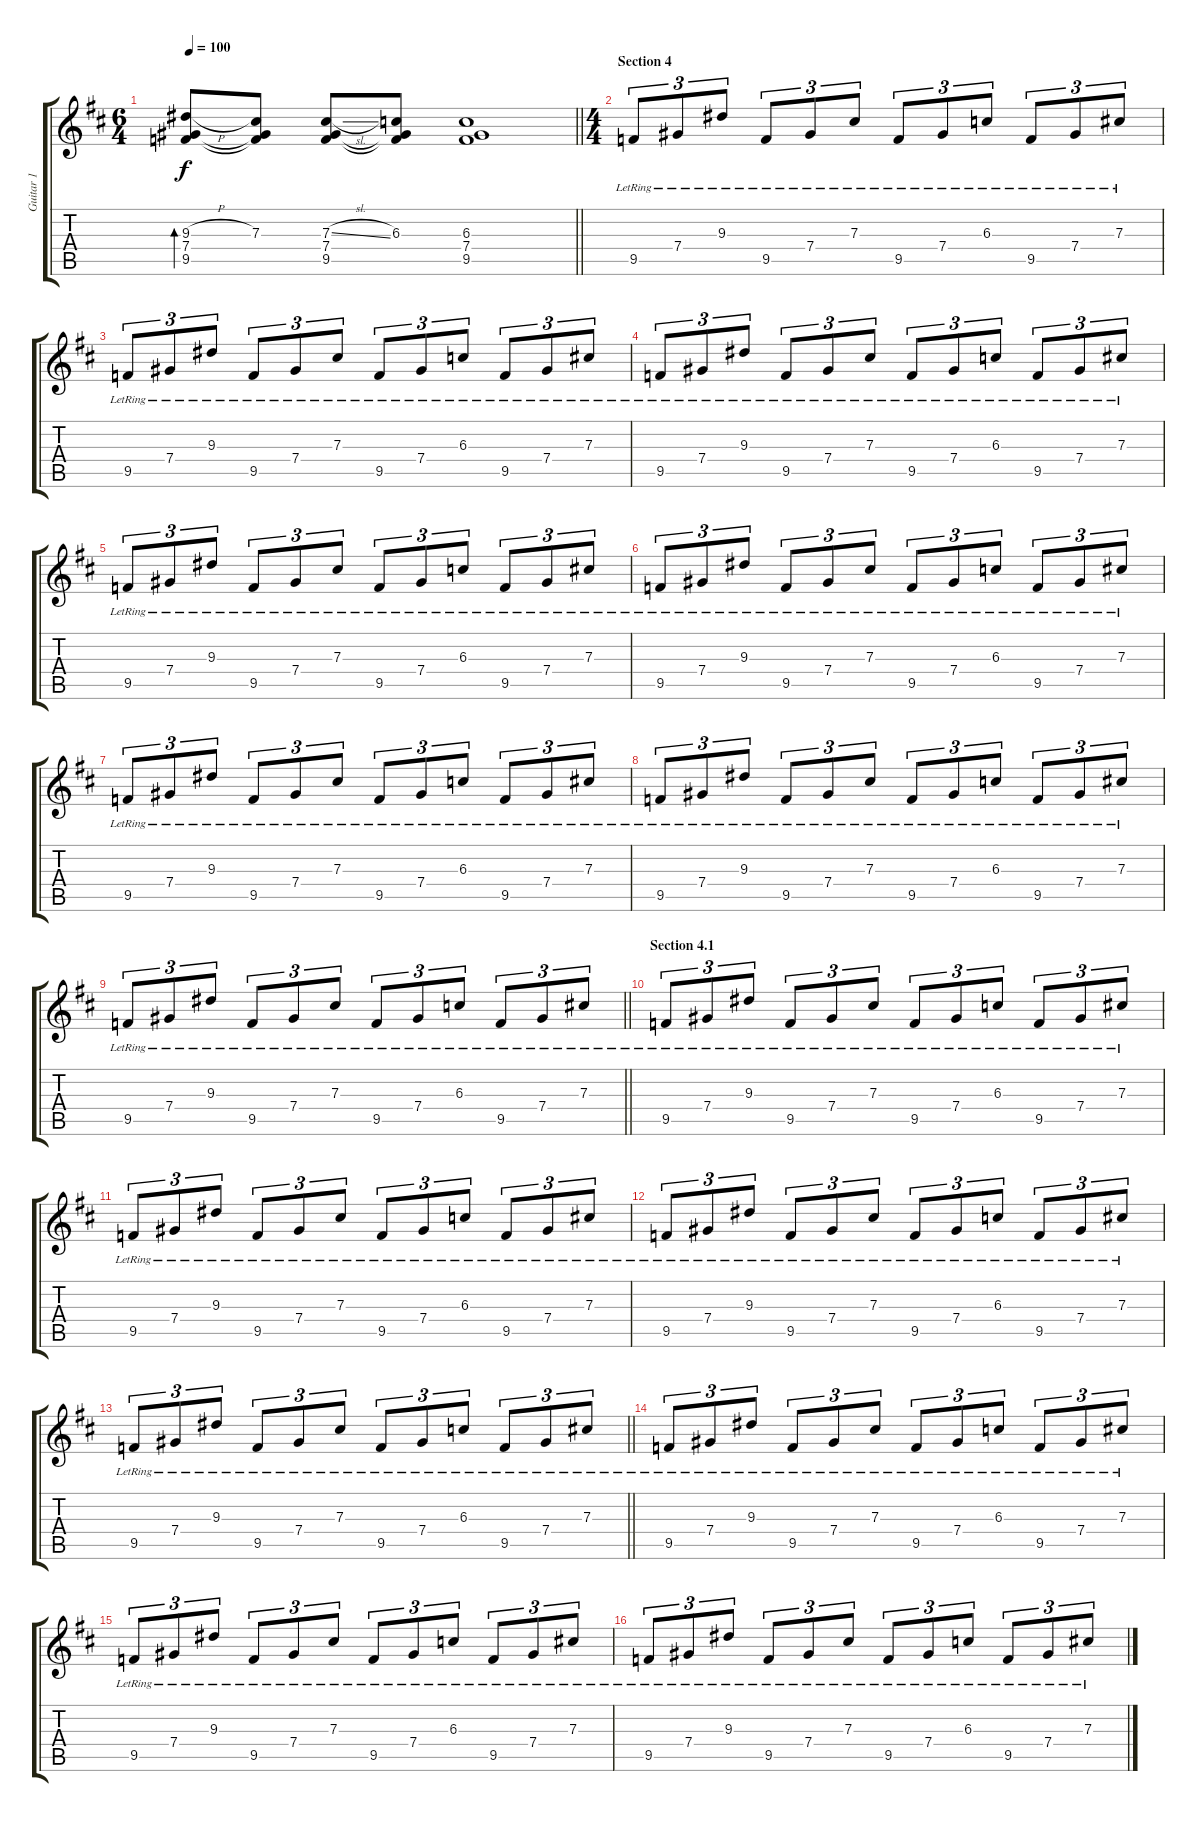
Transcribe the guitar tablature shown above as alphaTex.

\track ("Guitar 1" "Guitar 1") {instrument electricguitarclean}
\staff {score tabs}
\tuning (Eb4 Bb3 Gb3 Db3 Ab2 Eb2) {hide}
\ts (6 4)
\tempo 100
\clef g2
\barLineRight lightlight
\ks d
(9.3{h} 7.4 9.5).8{bd 60 dy f} (7.3 7.4{t} 9.5{t}).8 (7.3{sl} 7.4 9.5).8 (6.3 7.4{t} 9.5{t}).8 (6.3 7.4 9.5).1 |
\ts (4 4)
\section ("" "Section 4")
9.5{lr}.8{tu (3 2)} 7.4{lr}.8{tu (3 2)} 9.3{lr}.8{tu (3 2)} 9.5{lr}.8{tu (3 2)} 7.4{lr}.8{tu (3 2)} 7.3{lr}.8{tu (3 2)} 9.5{lr}.8{tu (3 2)} 7.4{lr}.8{tu (3 2)} 6.3{lr}.8{tu (3 2)} 9.5{lr}.8{tu (3 2)} 7.4{lr}.8{tu (3 2)} 7.3{lr}.8{tu (3 2)} |
9.5{lr}.8{tu (3 2)} 7.4{lr}.8{tu (3 2)} 9.3{lr}.8{tu (3 2)} 9.5{lr}.8{tu (3 2)} 7.4{lr}.8{tu (3 2)} 7.3{lr}.8{tu (3 2)} 9.5{lr}.8{tu (3 2)} 7.4{lr}.8{tu (3 2)} 6.3{lr}.8{tu (3 2)} 9.5{lr}.8{tu (3 2)} 7.4{lr}.8{tu (3 2)} 7.3{lr}.8{tu (3 2)} |
9.5{lr}.8{tu (3 2)} 7.4{lr}.8{tu (3 2)} 9.3{lr}.8{tu (3 2)} 9.5{lr}.8{tu (3 2)} 7.4{lr}.8{tu (3 2)} 7.3{lr}.8{tu (3 2)} 9.5{lr}.8{tu (3 2)} 7.4{lr}.8{tu (3 2)} 6.3{lr}.8{tu (3 2)} 9.5{lr}.8{tu (3 2)} 7.4{lr}.8{tu (3 2)} 7.3{lr}.8{tu (3 2)} |
9.5{lr}.8{tu (3 2)} 7.4{lr}.8{tu (3 2)} 9.3{lr}.8{tu (3 2)} 9.5{lr}.8{tu (3 2)} 7.4{lr}.8{tu (3 2)} 7.3{lr}.8{tu (3 2)} 9.5{lr}.8{tu (3 2)} 7.4{lr}.8{tu (3 2)} 6.3{lr}.8{tu (3 2)} 9.5{lr}.8{tu (3 2)} 7.4{lr}.8{tu (3 2)} 7.3{lr}.8{tu (3 2)} |
9.5{lr}.8{tu (3 2)} 7.4{lr}.8{tu (3 2)} 9.3{lr}.8{tu (3 2)} 9.5{lr}.8{tu (3 2)} 7.4{lr}.8{tu (3 2)} 7.3{lr}.8{tu (3 2)} 9.5{lr}.8{tu (3 2)} 7.4{lr}.8{tu (3 2)} 6.3{lr}.8{tu (3 2)} 9.5{lr}.8{tu (3 2)} 7.4{lr}.8{tu (3 2)} 7.3{lr}.8{tu (3 2)} |
9.5{lr}.8{tu (3 2)} 7.4{lr}.8{tu (3 2)} 9.3{lr}.8{tu (3 2)} 9.5{lr}.8{tu (3 2)} 7.4{lr}.8{tu (3 2)} 7.3{lr}.8{tu (3 2)} 9.5{lr}.8{tu (3 2)} 7.4{lr}.8{tu (3 2)} 6.3{lr}.8{tu (3 2)} 9.5{lr}.8{tu (3 2)} 7.4{lr}.8{tu (3 2)} 7.3{lr}.8{tu (3 2)} |
9.5{lr}.8{tu (3 2)} 7.4{lr}.8{tu (3 2)} 9.3{lr}.8{tu (3 2)} 9.5{lr}.8{tu (3 2)} 7.4{lr}.8{tu (3 2)} 7.3{lr}.8{tu (3 2)} 9.5{lr}.8{tu (3 2)} 7.4{lr}.8{tu (3 2)} 6.3{lr}.8{tu (3 2)} 9.5{lr}.8{tu (3 2)} 7.4{lr}.8{tu (3 2)} 7.3{lr}.8{tu (3 2)} |
\barLineRight lightlight
9.5{lr}.8{tu (3 2)} 7.4{lr}.8{tu (3 2)} 9.3{lr}.8{tu (3 2)} 9.5{lr}.8{tu (3 2)} 7.4{lr}.8{tu (3 2)} 7.3{lr}.8{tu (3 2)} 9.5{lr}.8{tu (3 2)} 7.4{lr}.8{tu (3 2)} 6.3{lr}.8{tu (3 2)} 9.5{lr}.8{tu (3 2)} 7.4{lr}.8{tu (3 2)} 7.3{lr}.8{tu (3 2)} |
\section ("" "Section 4.1")
9.5{lr}.8{tu (3 2)} 7.4{lr}.8{tu (3 2)} 9.3{lr}.8{tu (3 2)} 9.5{lr}.8{tu (3 2)} 7.4{lr}.8{tu (3 2)} 7.3{lr}.8{tu (3 2)} 9.5{lr}.8{tu (3 2)} 7.4{lr}.8{tu (3 2)} 6.3{lr}.8{tu (3 2)} 9.5{lr}.8{tu (3 2)} 7.4{lr}.8{tu (3 2)} 7.3{lr}.8{tu (3 2)} |
9.5{lr}.8{tu (3 2)} 7.4{lr}.8{tu (3 2)} 9.3{lr}.8{tu (3 2)} 9.5{lr}.8{tu (3 2)} 7.4{lr}.8{tu (3 2)} 7.3{lr}.8{tu (3 2)} 9.5{lr}.8{tu (3 2)} 7.4{lr}.8{tu (3 2)} 6.3{lr}.8{tu (3 2)} 9.5{lr}.8{tu (3 2)} 7.4{lr}.8{tu (3 2)} 7.3{lr}.8{tu (3 2)} |
9.5{lr}.8{tu (3 2)} 7.4{lr}.8{tu (3 2)} 9.3{lr}.8{tu (3 2)} 9.5{lr}.8{tu (3 2)} 7.4{lr}.8{tu (3 2)} 7.3{lr}.8{tu (3 2)} 9.5{lr}.8{tu (3 2)} 7.4{lr}.8{tu (3 2)} 6.3{lr}.8{tu (3 2)} 9.5{lr}.8{tu (3 2)} 7.4{lr}.8{tu (3 2)} 7.3{lr}.8{tu (3 2)} |
\barLineRight lightlight
9.5{lr}.8{tu (3 2)} 7.4{lr}.8{tu (3 2)} 9.3{lr}.8{tu (3 2)} 9.5{lr}.8{tu (3 2)} 7.4{lr}.8{tu (3 2)} 7.3{lr}.8{tu (3 2)} 9.5{lr}.8{tu (3 2)} 7.4{lr}.8{tu (3 2)} 6.3{lr}.8{tu (3 2)} 9.5{lr}.8{tu (3 2)} 7.4{lr}.8{tu (3 2)} 7.3{lr}.8{tu (3 2)} |
9.5{lr}.8{tu (3 2)} 7.4{lr}.8{tu (3 2)} 9.3{lr}.8{tu (3 2)} 9.5{lr}.8{tu (3 2)} 7.4{lr}.8{tu (3 2)} 7.3{lr}.8{tu (3 2)} 9.5{lr}.8{tu (3 2)} 7.4{lr}.8{tu (3 2)} 6.3{lr}.8{tu (3 2)} 9.5{lr}.8{tu (3 2)} 7.4{lr}.8{tu (3 2)} 7.3{lr}.8{tu (3 2)} |
9.5{lr}.8{tu (3 2)} 7.4{lr}.8{tu (3 2)} 9.3{lr}.8{tu (3 2)} 9.5{lr}.8{tu (3 2)} 7.4{lr}.8{tu (3 2)} 7.3{lr}.8{tu (3 2)} 9.5{lr}.8{tu (3 2)} 7.4{lr}.8{tu (3 2)} 6.3{lr}.8{tu (3 2)} 9.5{lr}.8{tu (3 2)} 7.4{lr}.8{tu (3 2)} 7.3{lr}.8{tu (3 2)} |
9.5{lr}.8{tu (3 2)} 7.4{lr}.8{tu (3 2)} 9.3{lr}.8{tu (3 2)} 9.5{lr}.8{tu (3 2)} 7.4{lr}.8{tu (3 2)} 7.3{lr}.8{tu (3 2)} 9.5{lr}.8{tu (3 2)} 7.4{lr}.8{tu (3 2)} 6.3{lr}.8{tu (3 2)} 9.5{lr}.8{tu (3 2)} 7.4{lr}.8{tu (3 2)} 7.3{lr}.8{tu (3 2)}
